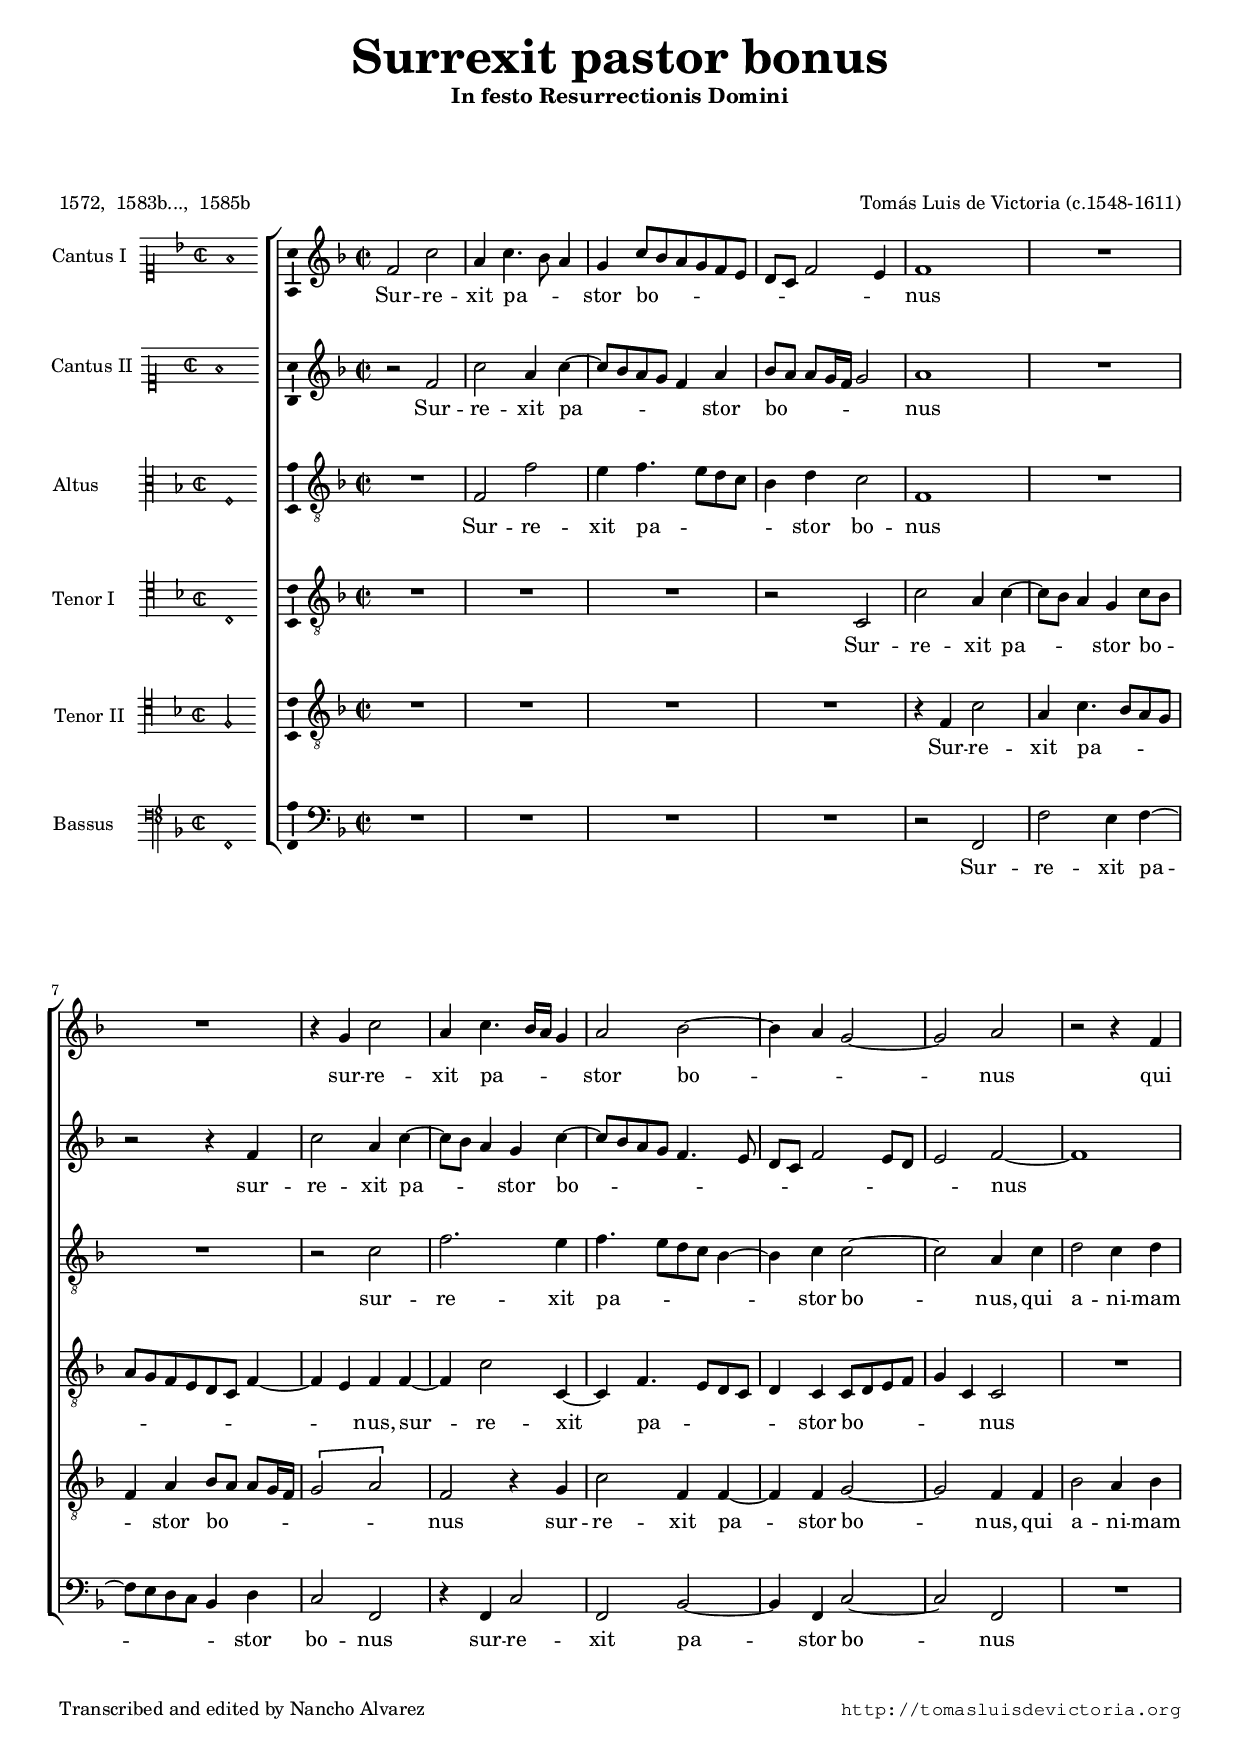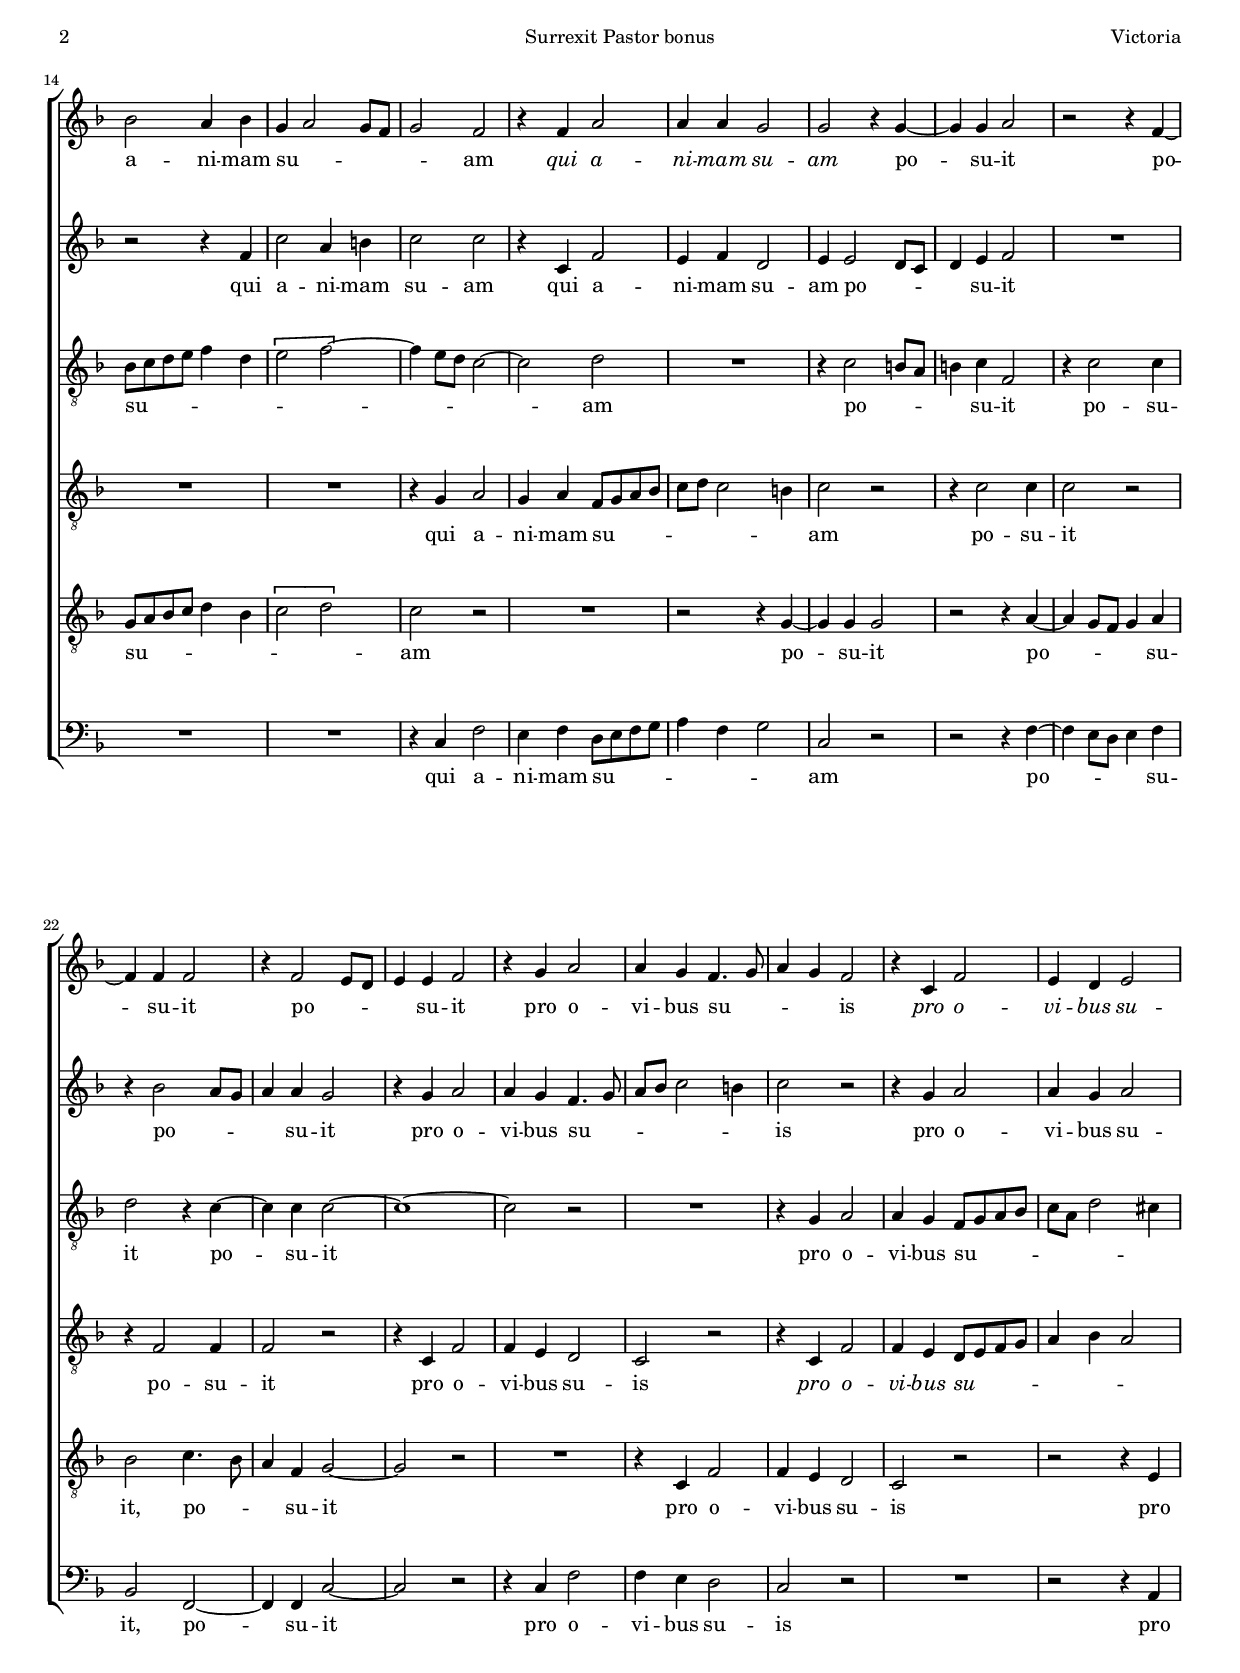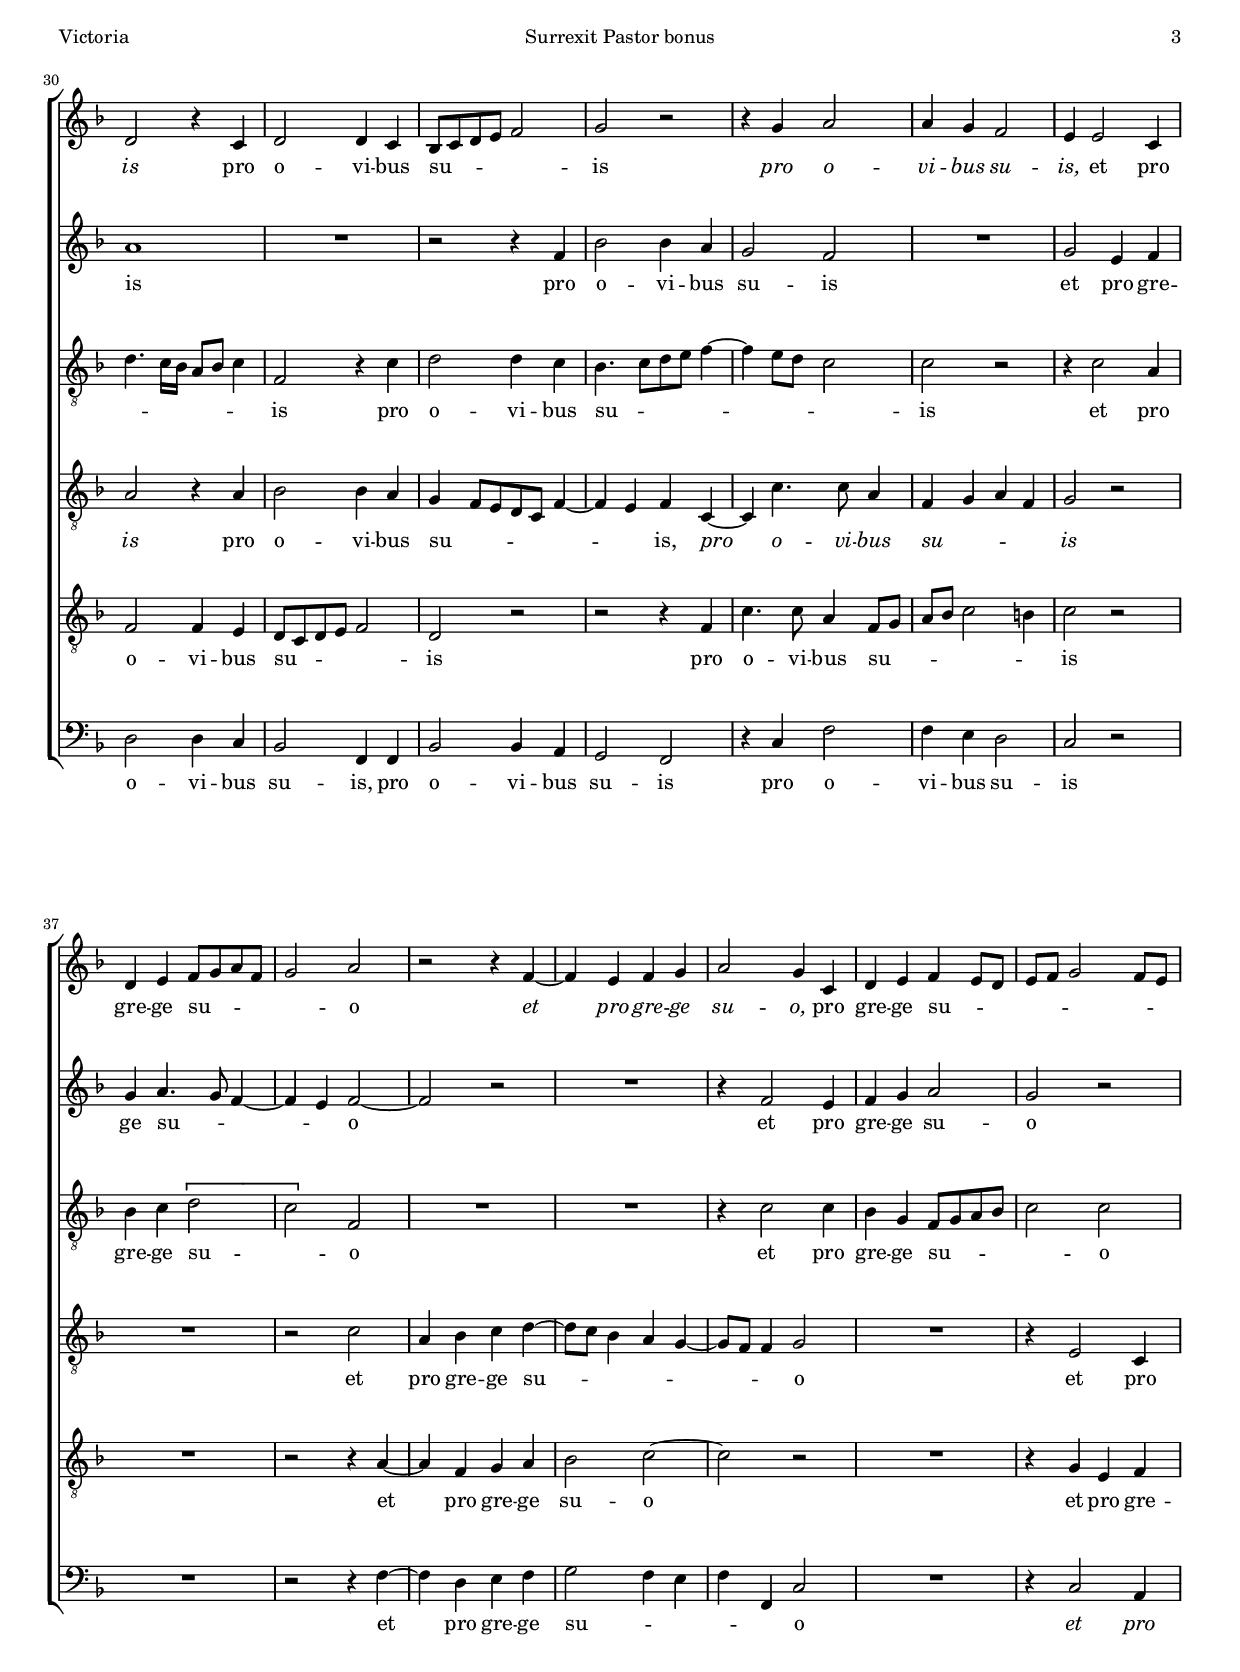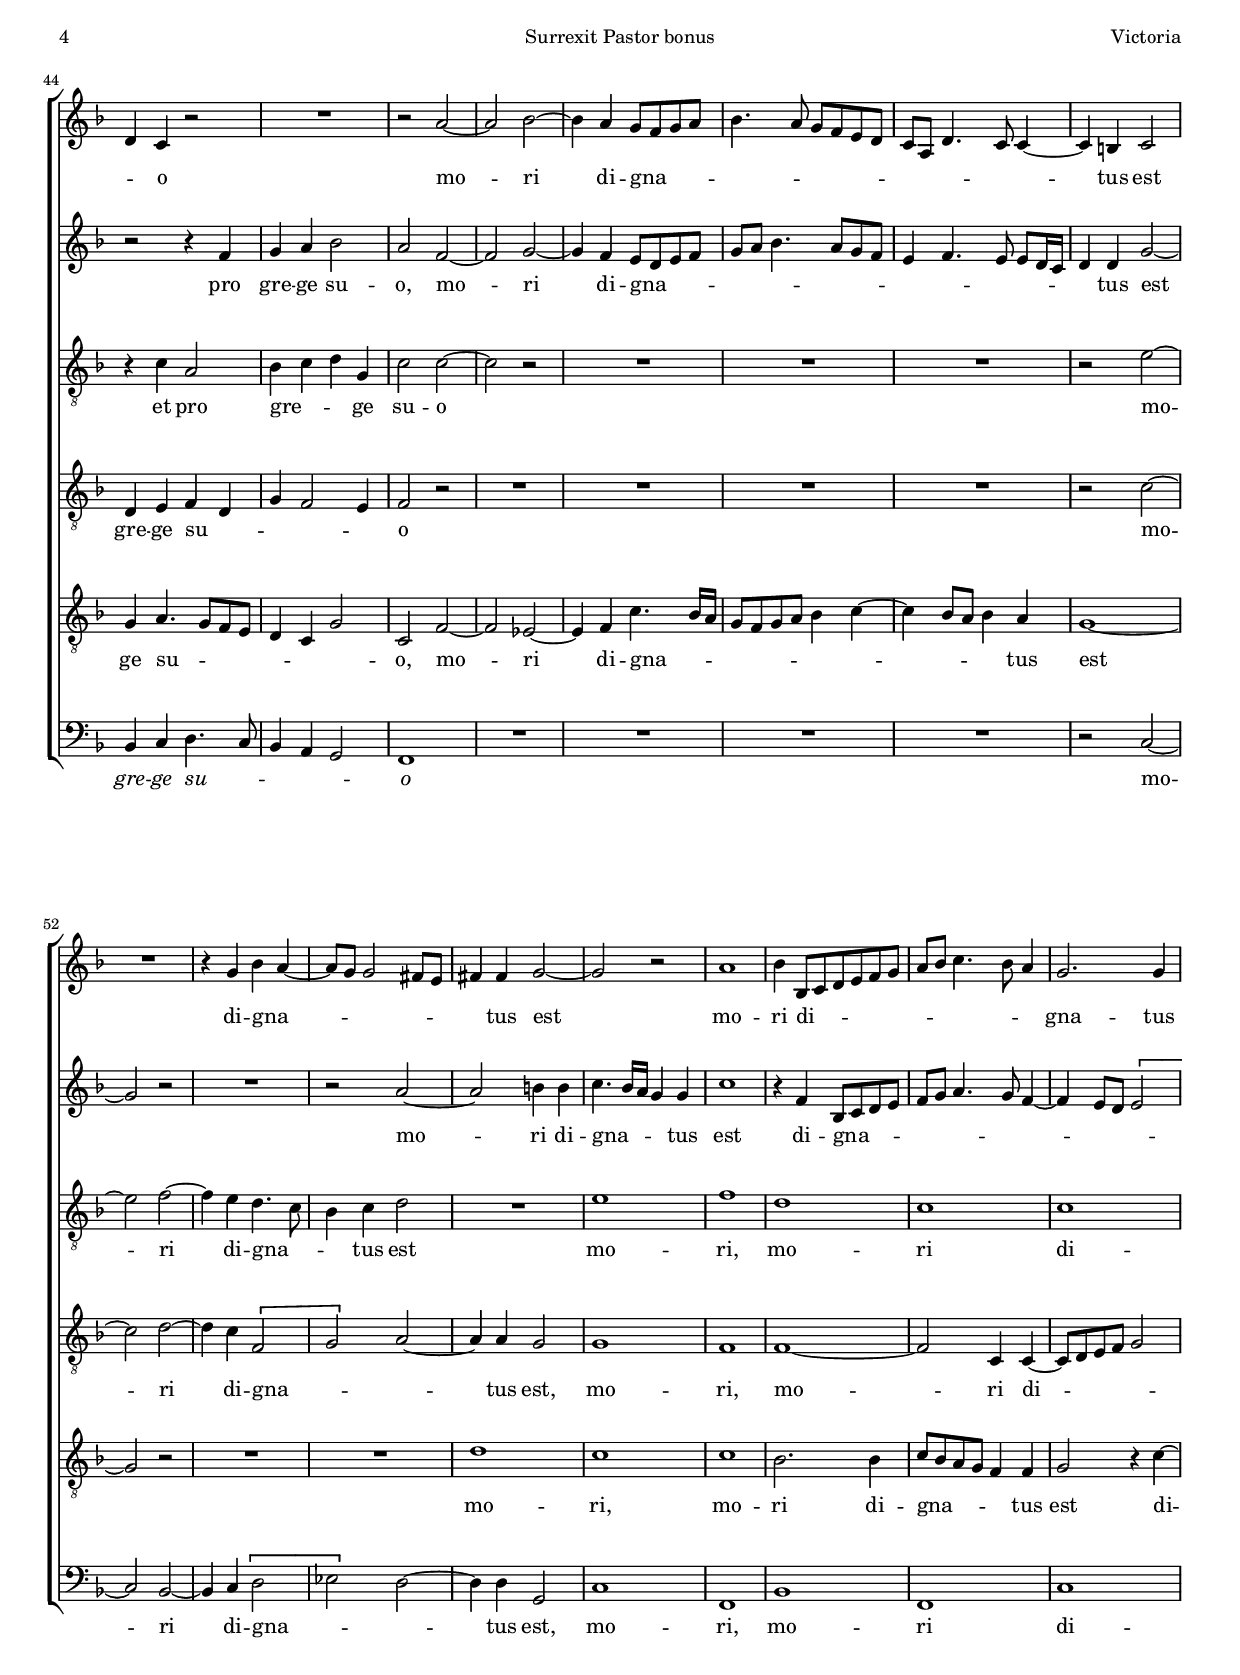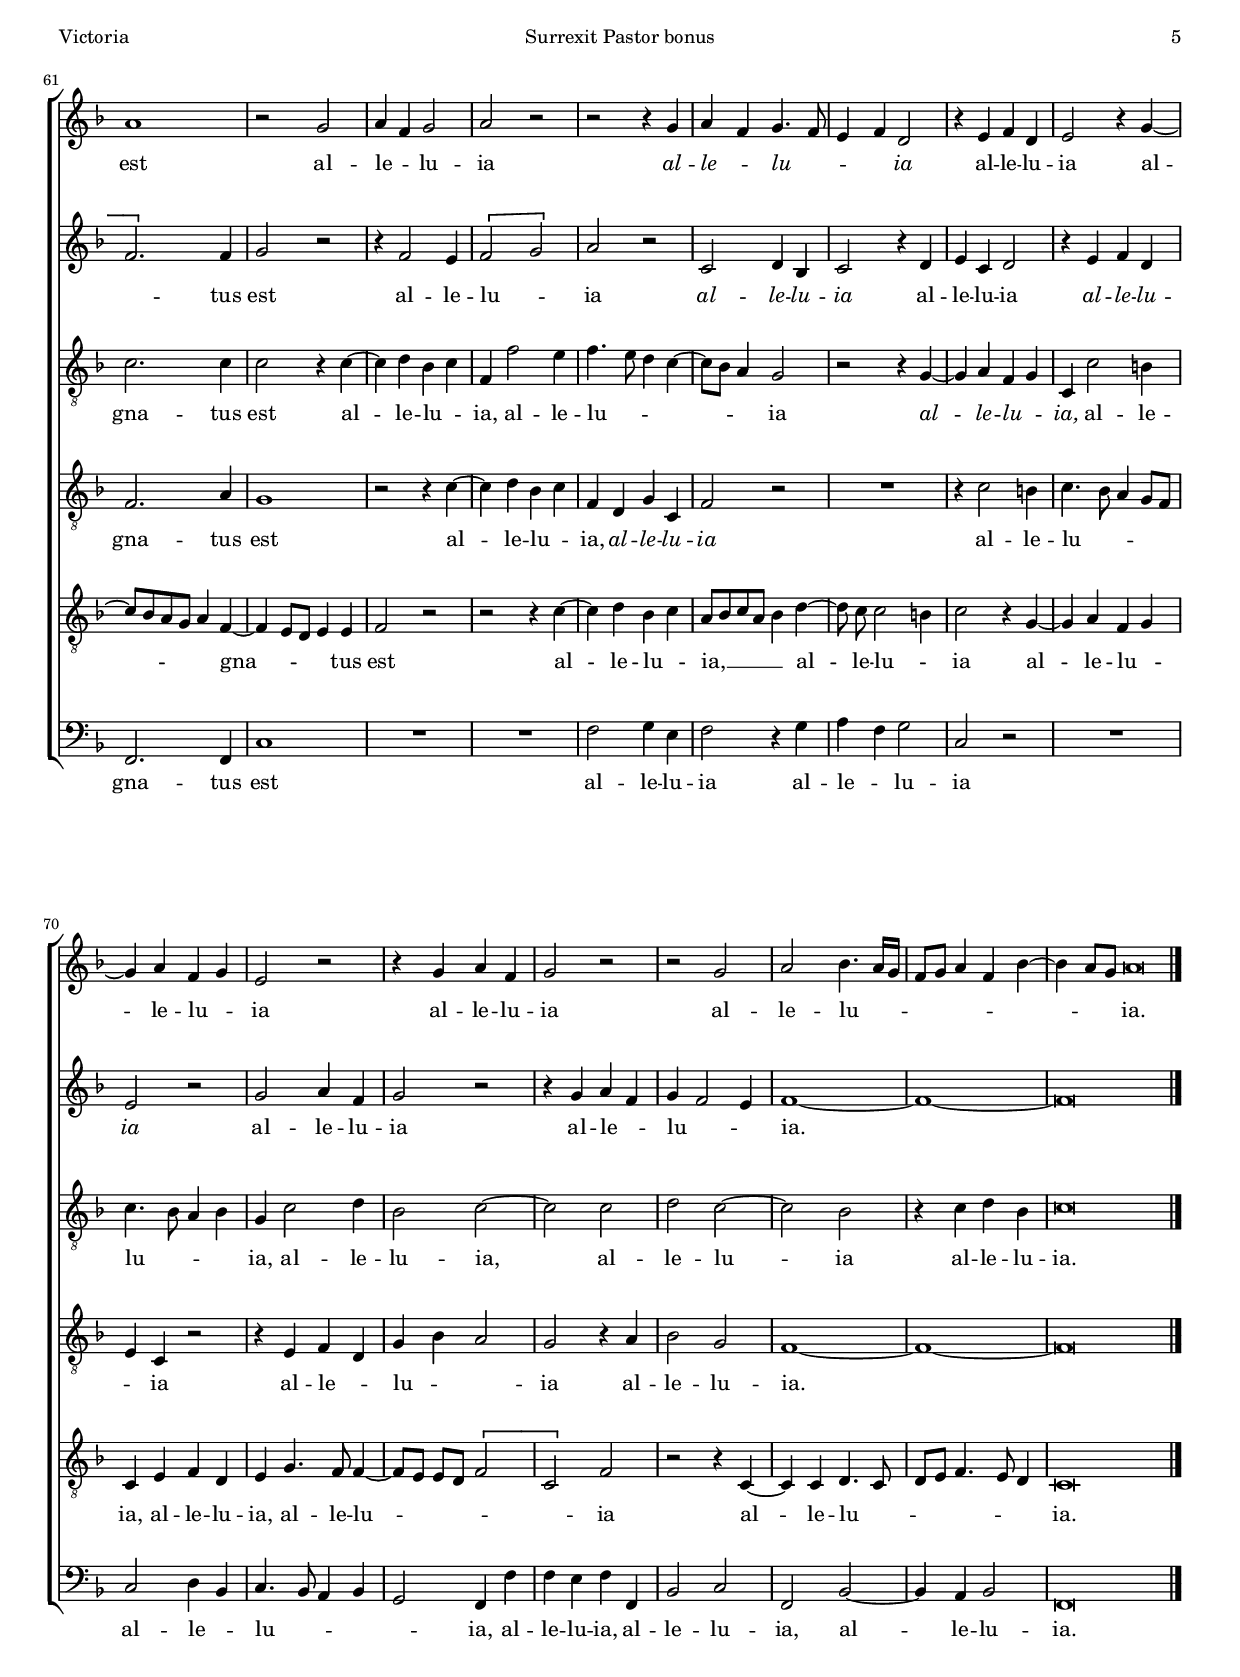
\version "2.18.0"

#(set-default-paper-size "a4")
#(set-global-staff-size 16.4)
#(ly:set-option 'point-and-click #f)
%mobile -s13.5 -i3

italicas=\override LyricText.font-shape = #'italic
rectas=\override LyricText.font-shape = #'upright
ss=\once \set suggestAccidentals = ##t
incipitwidth = 20
mtempo={\tempo 4 = 100}
mtempob={\tempo 4 = 50}

htitle="Surrexit Pastor bonus"
hcomposer="Victoria"

\header {
	title=\markup{\fontsize #4 "Surrexit pastor bonus"}
	subtitle="In festo Resurrectionis Domini"
	subsubtitle=\markup{\null \vspace #3 }
	composer="Tomás Luis de Victoria (c.1548-1611)"
        pdfauthor=\composer
	%opus="(-)"
	poet=\markup{"1572,  1583b...,  1585b"} % 1589a
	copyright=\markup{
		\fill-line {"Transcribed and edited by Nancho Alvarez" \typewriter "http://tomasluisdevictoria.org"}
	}
%	tagline=""
}


global={\key f \major \time 2/2  \skip 1*77 \bar "|."
}

cantus={
	f'2 c'' |
	a'4 c''4. bes'8 a'4 |
	g' c''8[ bes' a' g' f' e'] |
	d' c' f'2 e'4 |
%5
	f'1 |
	R1*4/4 |
	R1*4/4 |
	r4 g' c''2 |
	a'4 c''4. bes'16 a' g'4 |
%10
	a'2 bes' ~ | % a'4 a' bes'2 ~ en 1572
	bes'4 a' g'2 ~ |
	g' a' |
	r r4 f' |
	bes'2 a'4 bes' |
%15
	g' a'2 g'8 f' |
	g'2 f' |
	r4 f' a'2 |
	a'4 a' g'2 |
	g' r4 g' ~ |
%20
	g' g' a'2 |
	r r4 f' ~ |
	f' f' f'2 |
	r4 f'2 e'8 d' |
	e'4 e' f'2 |
%25
	r4 g' a'2 |
	a'4 g' f'4. g'8 |
	a'4 g' f'2 |
	r4 c' f'2 |
	e'4 d' e'2 |
%30
	d' r4 c' |
	d'2 d'4 c' |
	bes8 c' d' e' f'2 |
	g' r |
	r4 g' a'2 |
%35
	a'4 g' f'2 |
	e'4 e'2 c'4 |
	d' e' f'8 g' a' f' |
	g'2 a' |
	r r4 f' ~ |
%40
	f' e' f' g' |
	a'2 g'4 c' |
	d' e' f' e'8 d' |
	e' f' g'2 f'8 e' |
	d'4 c' r2 |
%45
	R1*4/4 |
	r2 a' ~ |
	a' bes' ~ |
	bes'4 a' g'8 f' g' a' |
	bes'4. a'8 g' f' e' d' |
%50
	c' a d'4. c'8 c'4 ~ |
	c' b c'2 |
	R1*4/4 |
	r4 g' bes' a' ~ |
	a'8 g' g'2 fis'8 e' |
%55
	fis'4 fis' g'2 ~ |
	g' r |
	a'1 |
	bes'4 bes8[ c' d' e' f' g']
	a' bes' c''4. bes'8 a'4 |
%60
	g'2. g'4 |
	a'1 |
	r2 g' |
	a'4 f' g'2 |
	a' r |
%65
	r r4 g' |
	a' f' g'4. f'8 |
	e'4 f' d'2 |
	r4 e' f' d' |
	e'2 r4 g' ~ |
%70
	g' a' f' g' |
	e'2 r |
	r4 g' a' f' |
	g'2 r |
	r g' |
%75
	a' bes'4. a'16 g' |
	f'8 g' a'4 f' bes' ~ |
	bes' a'8 g' \mtempob a'\breve*1/4
}

cantusdos={
	r2 f' |
	c'' a'4 c'' ~ |
	c''8 bes' a' g' f'4 a' |
	 bes'8[ a']  a'[ g'16 f'] g'2 |
%5
	a'1 |
	R1*4/4 |
	r2 r4 f' |
	c''2 a'4 c'' ~ |
	c''8 bes' a'4 g' c'' ~ |
%10
	c''8 bes' a' g' f'4. e'8 |
	d' c' f'2 e'8 d' |
	e'2 f' ~ |
	f'1 |
	r2 r4 f' |
%15
	c''2 a'4 b' |
	c''2 c'' |
	r4 c' f'2 |
	e'4 f' d'2 |
	e'4 e'2 d'8 c' |
%20
	d'4 e' f'2 |
	R1*4/4 |
	r4 bes'2 a'8 g' |
	a'4 a' g'2 |
	r4 g' a'2 |
%25
	a'4 g' f'4. g'8 |
	a' bes' c''2 b'4 |
	c''2 r |
	r4 g' a'2 |
	a'4 g' a'2 |
%30
	a'1 |
	R1*4/4 |
	r2 r4 f' |
	bes'2 bes'4 a' |
	g'2 f' |
%35
	R1*4/4 |
	g'2 e'4 f' |
	g' a'4. g'8 f'4 ~ |
	f' e' f'2 ~ |
	f' r |
%40
	R1*4/4 |
	r4 f'2 e'4 |
	f' g' a'2 |
	g' r |
	r r4 f' |
%45
	g' a' bes'2 |
	a' f' ~ |
	f' g' ~ |
	g'4 f' e'8 d' e' f' |
	g' a' bes'4. a'8 g' f' |
%50
	e'4 f'4. e'8  e'[ d'16 c'] |
	d'4 d' g'2 ~ |
	g' r |
	R1*4/4 |
	r2 a' ~ |
%55
	a' b'4 b' |
	c''4. bes'16 a' g'4 g' |
	c''1 |
	r4 f' bes8 c' d' e' |
	f' g' a'4. g'8 f'4 ~ |
%60
	f' e'8 d' \[e'2 |
	f'2.\] f'4 |
	g'2 r |
	r4 f'2 e'4 |
	\[f'2 g'\] |
%65
	a' r |
	c' d'4 bes |
	c'2 r4 d' |
	e' c' d'2 |
	r4 e' f' d' |
%70
	e'2 r |
	g' a'4 f' |
	g'2 r |
	r4 g' a' f' |
	g' f'2 e'4 |
%75
	f'1 ~ |
	f' ~ |
	f'\breve*1/2
}

altus={
	R1*4/4 |
	f2 f' |
	e'4 f'4. e'8 d' c' |
	bes4 d' c'2 |
%5
	f1 |
	R1*4/4 |
	R1*4/4 |
	r2 c' |
	f'2. e'4 |
%10
	f'4.  e'8[ d' c'] bes4 ~ |
	bes c' c'2 ~ |
	c' a4 c' |
	d'2 c'4 d' |
	bes8 c' d' e' f'4 d' |
%15
	\[e'2 f' ~ \]
	f'4 e'8 d' c'2 ~ |
	c' d' |
	R1*4/4 |
	r4 c'2 b8 a |
%20
	b4 c' f2 |
	r4 c'2 c'4 |
	d'2 r4 c' ~ |
	c' c' c'2 ~ |
	c'1 ~ |
%25
	c'2 r |
	R1*4/4 |
	r4 g a2 |
	a4 g f8 g a bes |
	c' a d'2 cis'4 |
%30
	d'4. c'16 bes a8 bes c'4 |
	f2 r4 c' |
	d'2 d'4 c' |
	bes4.  c'8[ d' e'] f'4 ~ |
	f' e'8 d' c'2 |
%35
	c' r |
	r4 c'2 a4 |
	bes c' \[d'2 |
	c'\] f |
	R1*4/4 |
%40
	R1*4/4 |
	r4 c'2 c'4 |
	bes g f8 g a bes |
	c'2 c' |
	r4 c' a2 |
%45
	bes4 c' d' g |
	c'2 c' ~ |
	c' r |
	R1*4/4 |
	R1*4/4 |
%50
	R1*4/4 |
	r2 e' ~ |
	e' f' ~ |
	f'4 e'4 d'4. 
	c'8 
	bes4 c' d'2 |
%55
	R1*4/4 |
	e'1 |
	f' |
	d' |
	c' |
%60
	c' |
	c'2. c'4 |
	c'2 r4 c' ~ |
	c' d' bes c' |
	f f'2 e'4 |
%65
	f'4. e'8 d'4 c' ~ |
	c'8 bes a4 g2 |
	r r4 g ~ |
	g a f g |
	c c'2 b4 |
%70
	c'4. bes8 a4 bes |
	g c'2 d'4 |
	bes2 c' ~ |
	c' c' |
	d' c' ~ |
%75
	c' bes |
	r4 c' d' bes |
	c'\breve*1/2
}
 
tenor={
	R1*4/4 |
	R1*4/4 |
	R1*4/4 |
	r2 c |
%5
	c' a4 c' ~ |
	c'8 bes a4 g c'8 bes |
	a[ g f e d c] f4 ~ |
	f e f f ~ |
	f c'2 c4 ~ |
%10
	c f4. e8 d c |
	d4 c c8 d e f |
	g4 c c2 |
	R1*4/4 |
	R1*4/4 |
%15
	R1*4/4 |
	r4 g a2 |
	g4 a f8 g a bes |
	c' d' c'2 b4 |
	c'2 r |
%20
	r4 c'2 c'4 |
	c'2 r |
	r4 f2 f4 |
	f2 r |
	r4 c f2 |
%25
	f4 e d2 |
	c r |
	r4 c f2 |
	f4 e d8 e f g |
	a4 bes a2 |
%30
	a r4 a |
	bes2 bes4 a |
	g  f8[ e d c] f4 ~ |
	f e f c ~ |
	c c'4. c'8 a4 |
%35
	f g a f |
	g2 r |
	R1*4/4 |
	r2 c' |
	a4 bes c' d' ~ |
%40
	d'8 c' bes4 a g ~ |
	g8 f f4 g2 |
	R1*4/4 |
	r4 e2 c4 |
	d e f d |
%45
	g f2 e4 |
	f2 r |
	R1*4/4 |
	R1*4/4 |
	R1*4/4 |
%50
	R1*4/4 |
	r2 c' ~ |
	c' d' ~ |
	d'4 c' \[f2 |
	g\] a ~ |
%55
	a4 a g2 |
	g1 |
	f |
	f ~ |
	f2 c4 c ~ |
%60
	c8 d e f g2 |
	f2. a4 |
	g1 |
	r2 r4 c' ~ |
	c' d' bes c' |
%65
	f d g c |
	f2 r |
	R1*4/4 |
	r4 c'2 b4 |
	c'4. bes8 a4 g8 f |
%70
	e4 c r2 |
	r4 e f d |
	g bes a2 |
	g r4 a |
	bes2 g |
%75
	f1 ~ |
	f ~ |
	f\breve*1/2
}
 
tenordos={ % en 1589a pone Cantus Secundus por error
	R1*4/4*4
%5
	r4 f c'2 |
	a4 c'4. bes8 a g |
	f4 a  bes8[ a]  a[ g16 f] |
	\[g2 a\] |
	f r4 g |
%10
	c'2 f4 f ~ |
	f f g2 ~ |
	g f4 f |
	bes2 a4 bes |
	g8 a bes c' d'4 bes |
%15
	\[c'2 d'\]
	c' r |
	R1*4/4 |
	r2 r4 g ~ |
	g g g2 |
%20
	r r4 a ~ |
	a g8 f g4 a |
	bes2 c'4. bes8 |
	a4 f g2 ~ |
	g r |
%25
	R1*4/4 |
	r4 c f2 |
	f4 e d2 |
	c r |
	r r4 e |
%30
	f2 f4 e |
	d8 c d e f2 |
	d r |
	r r4 f |
	c'4. c'8 a4 f8 g |
%35
	a bes c'2 b4 |
	c'2 r |
	R1*4/4 |
	r2 r4 a ~ |
	a f g a |
%40
	bes2 c' ~ |
	c' r |
	R1*4/4 |
	r4 g e f |
	g a4. g8 f e |
%45
	d4 c g2 |
	c f ~ |
	f ees ~ |
	ees4 f c'4. bes16 a |
	g8 f g a bes4 c' ~ |
%50
	c' bes8 a bes4 a |
	g1 ~ |
	g2 r |
	R1*4/4 |
	R1*4/4 |
%55
	d'1 |
	c' |
	c' |
	bes2. bes4 |
	c'8 bes a g f4 f |
%60
	g2 r4 c' ~ |
	c'8 bes a g a4 f ~ |
	f e8 d e4 e |
	f2 r |
	r r4 c' ~ |
%65
	c' d' bes c' | % solo en 1572 si natural
	a8 bes c' a bes4 d' ~ |
	\set Staff.autoBeaming = ##f
	d'8 c' c'2 b4 |
	\set Staff.autoBeaming = ##t
	c'2 r4 g ~ |
	g a f g |
%70
	c e f d |
	e g4. f8 f4 ~ |
	f8[ e] e[ d] \[f2 |
	c\] f |
	r r4 c ~ |
%75
	c c d4. c8 |
	d e f4. e8 d4 |
	c\breve*1/2
}

bassus={
	R1*4/4 |
	R1*4/4 |
	R1*4/4 |
	R1*4/4 |
%5
	r2 f, |
	f e4 f ~ |
	f8 e d c bes,4 d |
	c2 f, |
	r4 f, c2 |
%10
	f, bes, ~ |
	bes,4 f, c2 ~ |
	c f, |
	R1*4/4 |
	R1*4/4 |
%15
	R1*4/4 |
	r4 c f2 |
	e4 f d8 e f g |
	a4 f g2 |
	c r |
%20
	r r4 f ~ |
	f e8 d e4 f |
	bes,2 f, ~ |
	f,4 f, c2 ~ |
	c r |
%25
	r4 c f2 |
	f4 e d2 |
	c r |
	R1*4/4 |
	r2 r4 a, |
%30
	d2 d4 c |
	bes,2 f,4 f, |
	bes,2 bes,4 a, |
	g,2 f, |
	r4 c f2 |
%35
	f4 e d2 |
	c r |
	R1*4/4 |
	r2 r4 f ~ |
	f d e f |
%40
	g2 f4 e |
	f f, c2 |
	R1*4/4 |
	r4 c2 a,4 |
	bes, c d4. c8 |
%45
	bes,4 a, g,2 |
	f,1 |
	R1*4/4 |
	R1*4/4 |
	R1*4/4 |
%50
	R1*4/4 |
	r2 c ~ |
	c bes, ~ |
	bes,4 c \[d2 |
	ees\] d ~ |
%55
	d4 d g,2 |
	c1 |
	f, |
	bes, |
	f, |
%60
	c |
	f,2. f,4 |
	c1 |
	R1*4/4 |
	R1*4/4 |
%65
	f2 g4 e |
	f2 r4 g |
	a f g2 |
	c r |
	R1*4/4 |
%70
	c2 d4 bes, |
	c4. bes,8 a,4 bes, |
	g,2 f,4 f |
	f e f f, |
	bes,2 c |
%75
	f, bes, ~ |
	bes,4 a, bes,2 |
	f,\breve*1/2
}

textocantus=\lyricmode{
Sur -- re -- xit pa -- _ _ stor bo -- _ _ _ _ _ _ _ _ _ nus
sur -- re -- xit pa -- _ _ _ stor bo -- _ _ _ _ nus % italicas
qui a -- ni -- mam su -- _ _ _ _ am
\italicas
qui a -- ni -- mam su -- am 
\rectas
po -- _ su -- it
%\italicas
po -- _ su -- it 
%\rectas
po -- _ _ _ su -- it 
pro o -- vi -- bus su -- _ _ _ is
\italicas
pro o -- vi -- bus su -- is
\rectas
pro o -- vi -- bus
su -- _ _ _ _ is
\italicas
pro o -- vi -- bus su -- is, 
\rectas
et pro gre -- ge su -- _ _ _ _ o
\italicas
et _ pro gre -- ge su -- o, 
\rectas
pro gre -- ge su -- _ _ _ _ _ _ _ _ o
mo -- _ ri _ di -- gna -- _ _ _ _ _ _ _ _ _ _ _ _ _ _ _ tus est
di -- gna -- _ _ _ _ _ _ _ tus est _
mo -- ri di -- _ _ _ _ _ _ _ _ _ _ gna -- tus est
al -- le -- _ lu -- ia
\italicas
al -- le -- _ lu -- _ _ _ ia 
\rectas
al -- le -- lu -- ia % italicas en 1585b
al -- _ le -- lu -- _ ia % italicas 
%\italicas
al -- le -- lu -- ia
%\rectas
al -- le -- lu -- _ _ _ _ _ _ _ _ _ _ ia. % italicas
}

textocantusdos=\lyricmode{
Sur -- re -- xit pa -- _ _ _ _ _ stor bo -- _ _ _ _ _ nus
sur -- re -- xit pa -- _ _ _ stor bo -- _ _ _ _ _ _ _ _ _ _ _ _ nus _ % italicas
qui a -- ni -- mam su -- am
qui a -- ni -- mam su -- am po -- _ _ _ su -- it % italicas
po -- _ _ _ su -- it
pro o -- vi -- bus su -- _ _ _ _ _ is
pro o -- vi -- bus su -- is
pro o -- vi -- bus su -- is % italicas
et pro gre -- ge su -- _ _ _ _ o _
et pro gre -- ge su -- o % italicas
pro gre -- ge su -- o,
mo -- _ ri _ di -- gna -- _ _ _ _ _ _ _ _ _ _ _ _ _ _ _ _ tus est _
mo -- _ ri di -- gna -- _ _ _ tus est
di -- gna -- _ _ _ _ _ _ _ _ _ _ _ _ _ tus est
al -- le -- lu -- _ ia
\italicas
al -- le -- lu -- ia
\rectas
al -- le -- lu -- ia
\italicas
al -- le -- lu -- ia
\rectas
al -- le -- lu -- ia
al -- le -- _ lu -- _ _ ia. _ _ % italicas
}

textoaltus=\lyricmode{
Sur -- re -- xit pa -- _ _ _ _ stor  bo -- nus
sur -- re -- xit pa -- _ _ _ _ _ stor bo -- _ nus, % italicas
qui a -- ni -- mam su -- _ _ _ _ _ _ _ _ _ _ _ _ am
po -- _ _ _ su -- it
%\italicas
po -- su -- it
%\rectas
po -- _ su -- it _ _ % italicas
pro o -- vi -- bus su -- _ _ _ _ _ _ _ _ _ _ _ _ _ is
pro o -- vi -- bus su -- _ _ _ _ _ _ _ _ is
et pro gre -- ge su -- _ o
et pro gre -- ge su -- _ _ _ _ o
et pro gre -- _ _ ge su -- o _ % italicas
mo -- _ ri _ di -- gna -- _ _ tus est
mo -- ri,
mo -- ri di -- gna -- tus est
al -- _ le -- lu -- _ ia,
al -- le -- lu -- _ _ _ _ _ _ ia
\italicas
al -- _ le -- lu -- _ ia, % 1589a italicas % 1572, 1603 al -- le -- lu -- ia __ _ % 1589b al -- le -- lu -- ia al -- 
\rectas
al -- le -- lu -- _ _ _ ia,
al -- le -- lu -- ia, _ % italicas
al -- le -- lu -- _ ia 
al -- le -- lu -- ia. % italicas
}

textotenor=\lyricmode{
Sur -- re -- xit pa -- _ _ _ stor bo -- _ _ _ _ _ _ _ _ _ _ nus,
sur -- _ re -- xit _ pa -- _ _ _ _ stor bo -- _ _ _ _ _ nus % italicas
qui a -- ni -- mam su -- _ _ _ _ _ _ _ am
po -- su -- it
%\italicas
po -- su -- it 
%\rectas
pro o -- vi -- bus su -- is
\italicas
pro o -- vi -- bus su -- _ _ _ _ _ _ is 
\rectas
pro o -- vi -- bus su -- _ _ _ _ _ _ _ is,
\italicas
pro _ o -- vi -- bus su -- _ _ _ is 
\rectas
et pro gre -- ge su -- _ _ _ _ _ _ _ _ o
et pro gre -- ge su -- _ _ _ _ o % italicas
mo -- _ ri _ di -- gna -- _ _ _ tus est,
mo -- ri, % italicas
mo -- _ ri  % italicas, sin ij
di -- _ _ _ _ _ gna -- tus est
al -- _ le -- lu -- _ ia,
\italicas
al -- le -- lu -- ia 
\rectas
al -- le -- lu -- _ _ _ _ _ ia
al -- le -- _ lu -- _ _ ia % italicas
al -- le -- lu -- ia. _ _  % italicas
}

textotenordos=\lyricmode{
Sur -- re -- xit pa -- _ _ _ _ stor bo -- _ _ _ _ _ _ nus
sur -- re -- xit pa -- _ stor bo -- _ nus,
qui a -- ni -- mam su -- _ _ _ _ _ _ _ am
po -- _ su -- it
po -- _ _ _ _ su -- it,
po -- _ _ su -- it _
pro o -- vi -- bus su -- is
pro o -- vi -- bus su -- _ _ _ _ is
pro o -- vi -- bus su -- _ _ _ _ _ is % italicas
et _ pro gre -- ge su -- o _
et pro gre -- ge su -- _ _ _ _ _ _ o, % italicas
mo -- _ ri _ di -- gna -- _ _ _ _ _ _ _ _ _ _ _ _ tus est _
mo -- ri,
mo -- ri di -- gna -- _ _ _ _ tus est
di -- _ _ _ _ _ gna -- _ _ _ _ tus est
al -- _ le -- lu -- _ ia, __ _ _ _ _ 
%\italicas
al -- _ le -- lu -- _ ia 
%\rectas
al -- _ le -- lu -- _ ia, % italicas
%\italicas
al -- le -- lu -- ia, 
%\rectas
al -- le -- lu -- _ _ _ _ _ _ ia
al -- _ le -- lu -- _ _ _ _ _ _ ia. % italicas
}

textobassus=\lyricmode{
Sur -- re -- xit pa -- _ _ _ _ _ stor bo -- nus
sur -- re -- xit pa -- _ stor bo -- _ nus % italicas
qui a -- ni -- mam su -- _ _ _ _ _ _ am
po -- _ _ _ _ su -- it,
po -- _ su -- it _
pro o -- vi -- bus su -- is
%\italicas
pro o -- vi -- bus su -- is, 
%\rectas
pro o -- vi -- bus su -- is % italicas
%\italicas
pro o -- vi -- bus su -- is 
%\rectas
et _ pro gre -- ge su -- _ _ _ _ o
\italicas
et pro gre -- ge su -- _ _ _ _ o 
\rectas
mo -- _ ri _ di -- gna -- _ _ _ tus est,
mo -- ri, % italicas
mo -- ri % italicas sin ij 
di -- gna -- tus est
al -- le -- lu -- ia
al -- le -- _ lu -- ia % italicas
al -- le -- _ lu -- _ _ _ _ ia,
%\italicas % rectas en 1589b
al -- le -- lu -- ia, 
%\rectas
al -- le -- lu -- ia, % italicas
%\italicas % rectas en 1589b
al -- _ le -- lu -- ia. 
}


incipitcantus=\markup{
	\score{
		{ 
		\set Staff.instrumentName="Cantus I  "
		\override NoteHead.style = #'neomensural
		\override Staff.TimeSignature.style = #'neomensural
		\cadenzaOn 
		\clef "petrucci-c1"
		\key f \major
		\time 2/2 % 4/4 en algunas ediciones
                f'1
		} 

	\layout { line-width=\incipitwidth indent = 0 }
	}
}

incipitcantusdos=\markup{
	\score{
		{ 
		\set Staff.instrumentName="Cantus II "
		\override NoteHead.style = #'neomensural
		\override Staff.TimeSignature.style = #'neomensural
		\cadenzaOn 
		\clef "petrucci-c1"
		\key c \major
		\time 2/2
                f'1
		} 

	\layout { line-width=\incipitwidth indent = 0 }
	}
}

incipitaltus=\markup{
	\score{
		{ 
		\set Staff.instrumentName="Altus       "
		\override NoteHead.style = #'neomensural 
		\override Staff.TimeSignature.style = #'neomensural
		\cadenzaOn 
		\clef "petrucci-c3"
		\key f \major
		\time 2/2
                f1
		} 
	\layout { line-width=\incipitwidth indent = 0 }
	}
}


incipittenor=\markup{
	\score{
		{ 
		\set Staff.instrumentName="Tenor I    "
		\override NoteHead.style = #'neomensural 
		\override Staff.TimeSignature.style = #'neomensural
		\cadenzaOn 
		\clef "petrucci-c4"
		\key f \major
		\time 2/2
                c1
		} 
	\layout { line-width=\incipitwidth indent=0 }
	}
}

incipittenordos=\markup{
	\score{
		{ 
		\set Staff.instrumentName="Tenor II  "
		\override NoteHead.style = #'neomensural 
		\override Staff.TimeSignature.style = #'neomensural
		\cadenzaOn 
		\clef "petrucci-c4"
		\key f \major
		\time 2/2
                f2*2
		} 
	\layout { line-width=\incipitwidth indent=0 }
	}
}

incipitbassus=\markup{
	\score{
		{ 
		\set Staff.instrumentName="Bassus    "
		\override NoteHead.style = #'neomensural
		\override Staff.TimeSignature.style = #'neomensural
		\cadenzaOn 
		\clef "petrucci-f4"
		\key f \major
		\time 2/2
                f,1
		} 
	\layout { line-width=\incipitwidth indent = 0 }
	}
}

%\layout {
%       \context {\Voice
%               \remove Ligature_bracket_engraver
%               \consists Mensural_ligature_engraver
%       }
%       line-width=\incipitwidth
%       indent = 0
%}

\score {\transpose c' c'{
\new ChoirStaff<<

	\new Staff <<\global
	\new Voice="v1" {
		\set Staff.instrumentName=\incipitcantus
		\clef "treble"
		\cantus }
	\new Lyrics \lyricsto "v1" {\textocantus }
	>>

	\new Staff <<\global
	\new Voice="v5" {
		\set Staff.instrumentName=\incipitcantusdos
		\clef "treble"
		\cantusdos }
	\new Lyrics \lyricsto "v5" {\textocantusdos }
	>>

        \new Staff <<\global
	\new Voice="v2" {
		\set Staff.instrumentName=\incipitaltus
		\clef "G_8"
		\altus }
	\new Lyrics \lyricsto "v2" {\textoaltus }
	>>
	
	\new Staff <<\global
	\new Voice="v3" {
		\set Staff.instrumentName=\incipittenor
		\clef "G_8"
		\tenor }
	\new Lyrics \lyricsto "v3" {\textotenor }
	>>

	\new Staff <<\global
	\new Voice="v6" {
		\set Staff.instrumentName=\incipittenordos
		\clef "G_8"
		\tenordos }
	\new Lyrics \lyricsto "v6" {\textotenordos }
	>>

        \new Staff <<\global
	\new Voice="v4" {
		\set Staff.instrumentName=\incipitbassus
		\clef "bass"
		\bassus }
	\new Lyrics \lyricsto "v4" {\textobassus }
	>>
	
>>

	} % transpose

\layout{ 
	\context {\Lyrics 
		\override VerticalAxisGroup.staff-affinity = #UP
		\override VerticalAxisGroup.nonstaff-relatedstaff-spacing =
			#'((basic-distance . 0) (minimum-distance . 0) (padding . 1))
		\override LyricText.font-size = #1.2
		\override LyricHyphen.minimum-distance = #0.5
	}
	\context {\Score 
		tempoHideNote = ##t
		\override BarNumber.padding = #2 
	}
	\context {\Voice 
		melismaBusyProperties = #'()
		%autoBeaming = ##f
	}
	\context {\Staff 
                %\RemoveEmptyStaves
                %\override VerticalAxisGroup.remove-first = ##t
		\override VerticalAxisGroup.staff-staff-spacing =
			#'((basic-distance . 11) (minimum-distance . 0) (padding . 1))
		\consists Ambitus_engraver 
		\override LigatureBracket.padding = #1
	}
}

%\midi { \mtempo }

}


\paper{
	evenHeaderMarkup=\markup  \fill-line { \fromproperty #'page:page-number-string \htitle \hcomposer }
	oddHeaderMarkup= \markup  \fill-line { \on-the-fly #not-first-page \hcomposer \on-the-fly #not-first-page \htitle \on-the-fly #not-first-page \fromproperty #'page:page-number-string }
	%system-count=20
	%page-count = 8
	ragged-last-bottom = ##f
	indent=3.7\cm
	system-system-spacing =
	#'((basic-distance . 20) (minimum-distance . 0) (padding . 5))
	top-system-spacing = % header
	#'((basic-distance . 8) (minimum-distance . 0) (padding . 0))
	last-bottom-spacing = % footer
	#'((basic-distance . 12) (minimum-distance . 0) (padding . 0))
	markup-system-spacing.padding = #1.5
}
